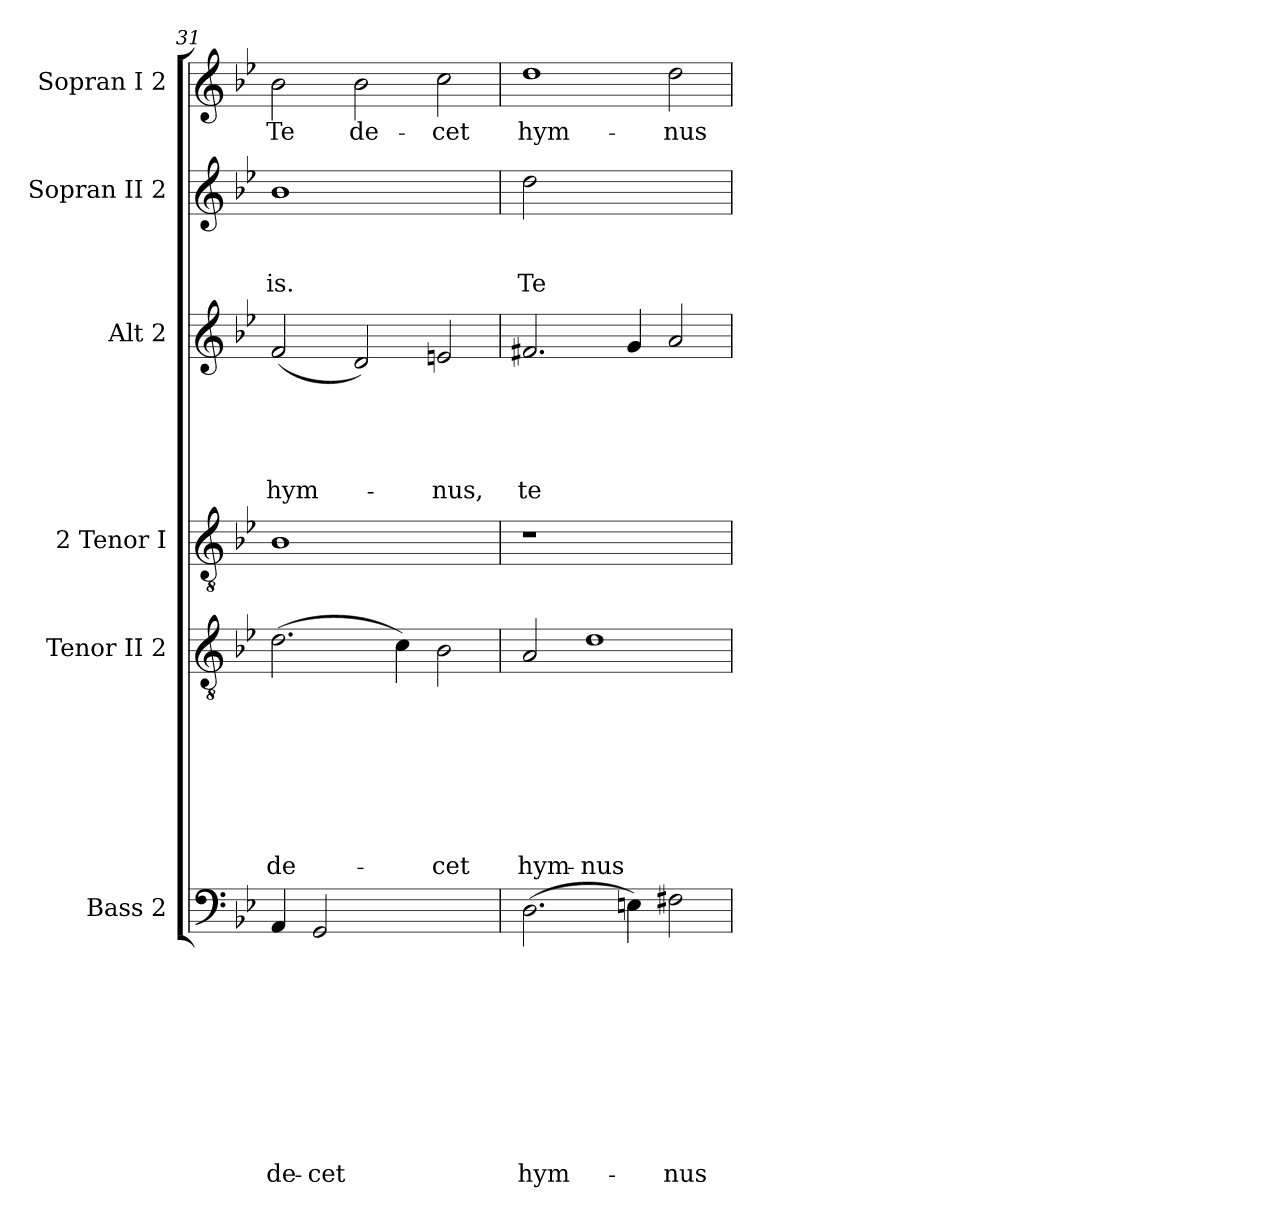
**kern	**text	**text	**text	**text	**text	**text	**text	**text	**text	**text	**kern	**text	**text	**text	**text	**text	**text	**text	**text	**kern	**text	**kern	**text	**text	**text	**text	**text	**kern	**text	**text	**text	**kern	**text
*part6	*part6	*part6	*part6	*part6	*part6	*part6	*part6	*part6	*part6	*part6	*part5	*part5	*part5	*part5	*part5	*part5	*part5	*part5	*part5	*part4	*part4	*part3	*part3	*part3	*part3	*part3	*part3	*part2	*part2	*part2	*part2	*part1	*part1
*staff6	*staff6	*staff6	*staff6	*staff6	*staff6	*staff6	*staff6	*staff6	*staff6	*staff6	*staff5	*staff5	*staff5	*staff5	*staff5	*staff5	*staff5	*staff5	*staff5	*staff4	*staff4	*staff3	*staff3	*staff3	*staff3	*staff3	*staff3	*staff2	*staff2	*staff2	*staff2	*staff1	*staff1
*I"Bass 2	*	*	*	*	*	*	*	*	*	*	*I"Tenor II 2	*	*	*	*	*	*	*	*	*I"2 Tenor I	*	*I"Alt 2	*	*	*	*	*	*I"Sopran II 2	*	*	*	*I"Sopran I 2	*
*clefF4	*	*	*	*	*	*	*	*	*	*	*clefGv2	*	*	*	*	*	*	*	*	*clefGv2	*	*clefG2	*	*	*	*	*	*clefG2	*	*	*	*clefG2	*
*k[b-e-]	*	*	*	*	*	*	*	*	*	*	*k[b-e-]	*	*	*	*	*	*	*	*	*k[b-e-]	*	*k[b-e-]	*	*	*	*	*	*k[b-e-]	*	*	*	*k[b-e-]	*
*B-:	*	*	*	*	*	*	*	*	*	*	*B-:	*	*	*	*	*	*	*	*	*B-:	*	*B-:	*	*	*	*	*	*B-:	*	*	*	*B-:	*
=31	=31	=31	=31	=31	=31	=31	=31	=31	=31	=31	=31	=31	=31	=31	=31	=31	=31	=31	=31	=31	=31	=31	=31	=31	=31	=31	=31	=31	=31	=31	=31	=31	=31
!	!	!	!	!	!	!	!	!	!	!LO:LY:b:rj	!	!	!	!	!	!	!	!	!LO:LY:b	!	!	!	!	!	!	!	!LO:LY:b	!	!	!	!LO:LY:b	!	!LO:LY:b
4AA/	.	.	.	.	.	.	.	.	.	de-	(>2.d\	.	.	.	.	.	.	.	de-	1B-	.	(<2f/	.	.	.	.	hym-	1b-	.	.	-is.	2b-\	Te
!	!	!	!	!	!	!	!	!	!	!LO:LY:b	!	!	!	!	!	!	!	!	!	!	!	!	!	!	!	!	!	!	!	!	!	!	!
2GG/	.	.	.	.	.	.	.	.	.	-cet	.	.	.	.	.	.	.	.	.	.	.	.	.	.	.	.	.	.	.	.	.	.	.
!	!	!	!	!	!	!	!	!	!	!	!	!	!	!	!	!	!	!	!	!	!	!	!	!	!	!	!	!	!	!	!	!	!LO:LY:b
.	.	.	.	.	.	.	.	.	.	.	.	.	.	.	.	.	.	.	.	.	.	2d/)	.	.	.	.	.	.	.	.	.	2b-\	de-
2.ryy	.	.	.	.	.	.	.	.	.	.	4c\)	.	.	.	.	.	.	.	.	.	.	.	.	.	.	.	.	.	.	.	.	.	.
!	!	!	!	!	!	!	!	!	!	!	!	!	!	!	!	!	!	!	!LO:LY:b	!	!	!	!	!	!	!	!LO:LY:b	!	!	!	!	!	!LO:LY:b
.	.	.	.	.	.	.	.	.	.	.	2B-\	.	.	.	.	.	.	.	-cet	2ryy	.	2en/	.	.	.	.	-nus,	2ryy	.	.	.	2cc\	-cet
=32	=32	=32	=32	=32	=32	=32	=32	=32	=32	=32	=32	=32	=32	=32	=32	=32	=32	=32	=32	=32	=32	=32	=32	=32	=32	=32	=32	=32	=32	=32	=32	=32	=32
!	!	!	!	!	!	!	!	!	!	!LO:LY:b	!	!	!	!	!	!	!	!	!LO:LY:b	!	!	!	!	!	!	!	!LO:LY:b	!	!	!	!LO:LY:b:rj	!	!LO:LY:b
(>2.D\	.	.	.	.	.	.	.	.	.	hym-	2A/	.	.	.	.	.	.	.	hym-	1r	.	2.f#X/	.	.	.	.	te	2dd\	.	.	Te	1dd	hym-
!	!	!	!	!	!	!	!	!	!	!	!	!	!	!	!	!	!	!	!LO:LY:b	!	!	!	!	!	!	!	!	!	!	!	!	!	!
.	.	.	.	.	.	.	.	.	.	.	1d	.	.	.	.	.	.	.	-nus	.	.	.	.	.	.	.	.	1ryy	.	.	.	.	.
4En\)	.	.	.	.	.	.	.	.	.	.	.	.	.	.	.	.	.	.	.	.	.	4g/	.	.	.	.	.	.	.	.	.	.	.
!	!	!	!	!	!	!	!	!	!	!LO:LY:b	!	!	!	!	!	!	!	!	!	!	!	!	!	!	!	!	!	!	!	!	!	!	!LO:LY:b
2F#X\	.	.	.	.	.	.	.	.	.	-nus	.	.	.	.	.	.	.	.	.	2ryy	.	2a/	.	.	.	.	.	.	.	.	.	2dd\	-nus
=	=	=	=	=	=	=	=	=	=	=	=	=	=	=	=	=	=	=	=	=	=	=	=	=	=	=	=	=	=	=	=	=	=
*-	*-	*-	*-	*-	*-	*-	*-	*-	*-	*-	*-	*-	*-	*-	*-	*-	*-	*-	*-	*-	*-	*-	*-	*-	*-	*-	*-	*-	*-	*-	*-	*-	*-
